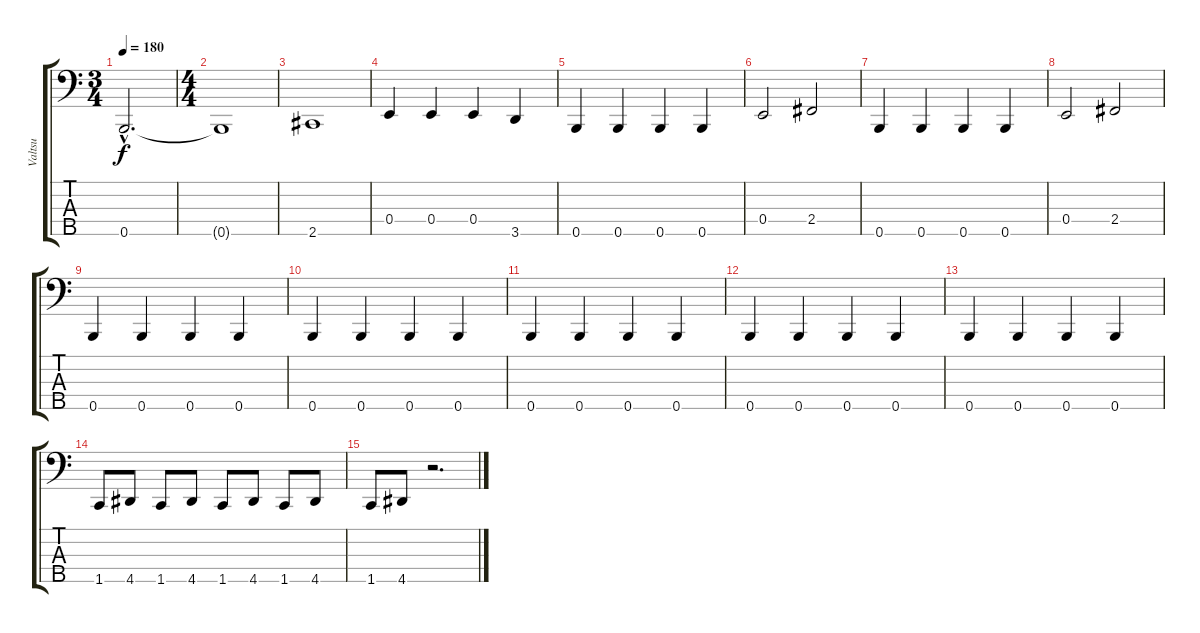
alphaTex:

\track ("Valtsu" "Valtsu") {instrument electricbasspick}
\staff {score tabs}
\tuning (G2 D2 A1 E1 B0) {hide}
\ts (3 4)
\tempo 180
\clef f4
\ks c
0.5{hac}.2{d dy f} |
\ts (4 4)
0.5{t}.1 |
2.5.1 |
0.4.4 0.4.4 0.4.4 3.5.4 |
0.5.4 0.5.4 0.5.4 0.5.4 |
0.4.2 2.4.2 |
0.5.4 0.5.4 0.5.4 0.5.4 |
0.4.2 2.4.2 |
0.5.4 0.5.4 0.5.4 0.5.4 |
0.5.4 0.5.4 0.5.4 0.5.4 |
0.5.4 0.5.4 0.5.4 0.5.4 |
0.5.4 0.5.4 0.5.4 0.5.4 |
0.5.4 0.5.4 0.5.4 0.5.4 |
1.5.8 4.5.8 1.5.8 4.5.8 1.5.8 4.5.8 1.5.8 4.5.8 |
1.5.8 4.5.8 r.2{d}
